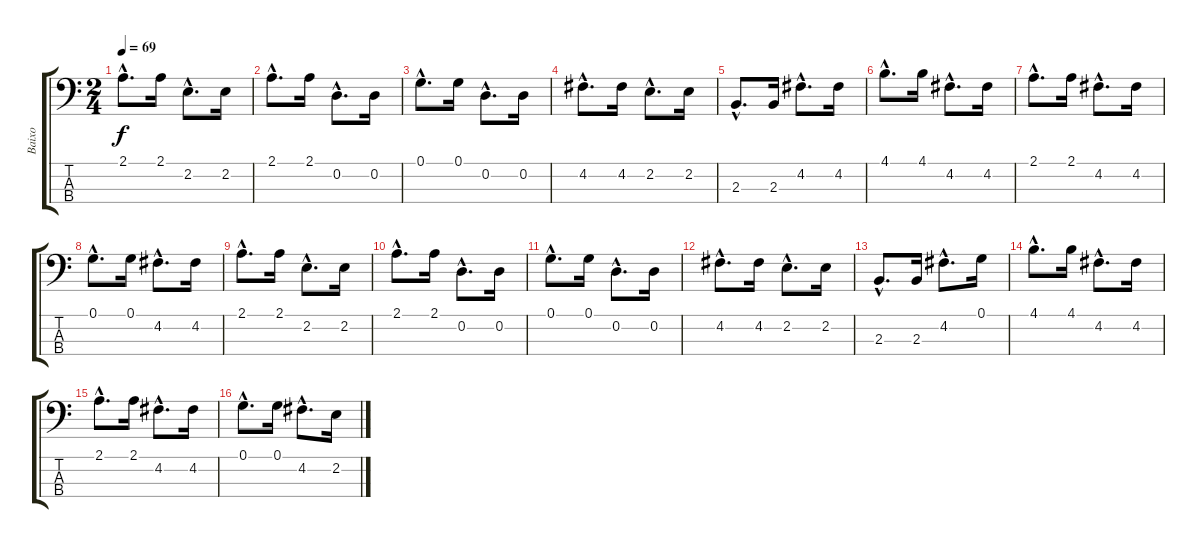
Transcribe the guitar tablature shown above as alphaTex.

\track ("Baixo" "Baixo") {instrument acousticbass}
\staff {score tabs}
\tuning (G2 D2 A1 E1) {hide}
\ts (2 4)
\tempo 69
\clef f4
\ks c
2.1{hac}.8{d dy f} 2.1.16 2.2{hac}.8{d} 2.2.16 |
2.1{hac}.8{d} 2.1.16 0.2{hac}.8{d} 0.2.16 |
0.1{hac}.8{d} 0.1.16 0.2{hac}.8{d} 0.2.16 |
4.2{hac}.8{d} 4.2.16 2.2{hac}.8{d} 2.2.16 |
2.3{hac}.8{d} 2.3.16 4.2{hac}.8{d} 4.2.16 |
4.1{hac}.8{d} 4.1.16 4.2{hac}.8{d} 4.2.16 |
2.1{hac}.8{d} 2.1.16 4.2{hac}.8{d} 4.2.16 |
0.1{hac}.8{d} 0.1.16 4.2{hac}.8{d} 4.2.16 |
2.1{hac}.8{d} 2.1.16 2.2{hac}.8{d} 2.2.16 |
2.1{hac}.8{d} 2.1.16 0.2{hac}.8{d} 0.2.16 |
0.1{hac}.8{d} 0.1.16 0.2{hac}.8{d} 0.2.16 |
4.2{hac}.8{d} 4.2.16 2.2{hac}.8{d} 2.2.16 |
2.3{hac}.8{d} 2.3.16 4.2{hac}.8{d} 0.1.16 |
4.1{hac}.8{d} 4.1.16 4.2{hac}.8{d} 4.2.16 |
2.1{hac}.8{d} 2.1.16 4.2{hac}.8{d} 4.2.16 |
0.1{hac}.8{d} 0.1.16 4.2{hac}.8{d} 2.2.16
